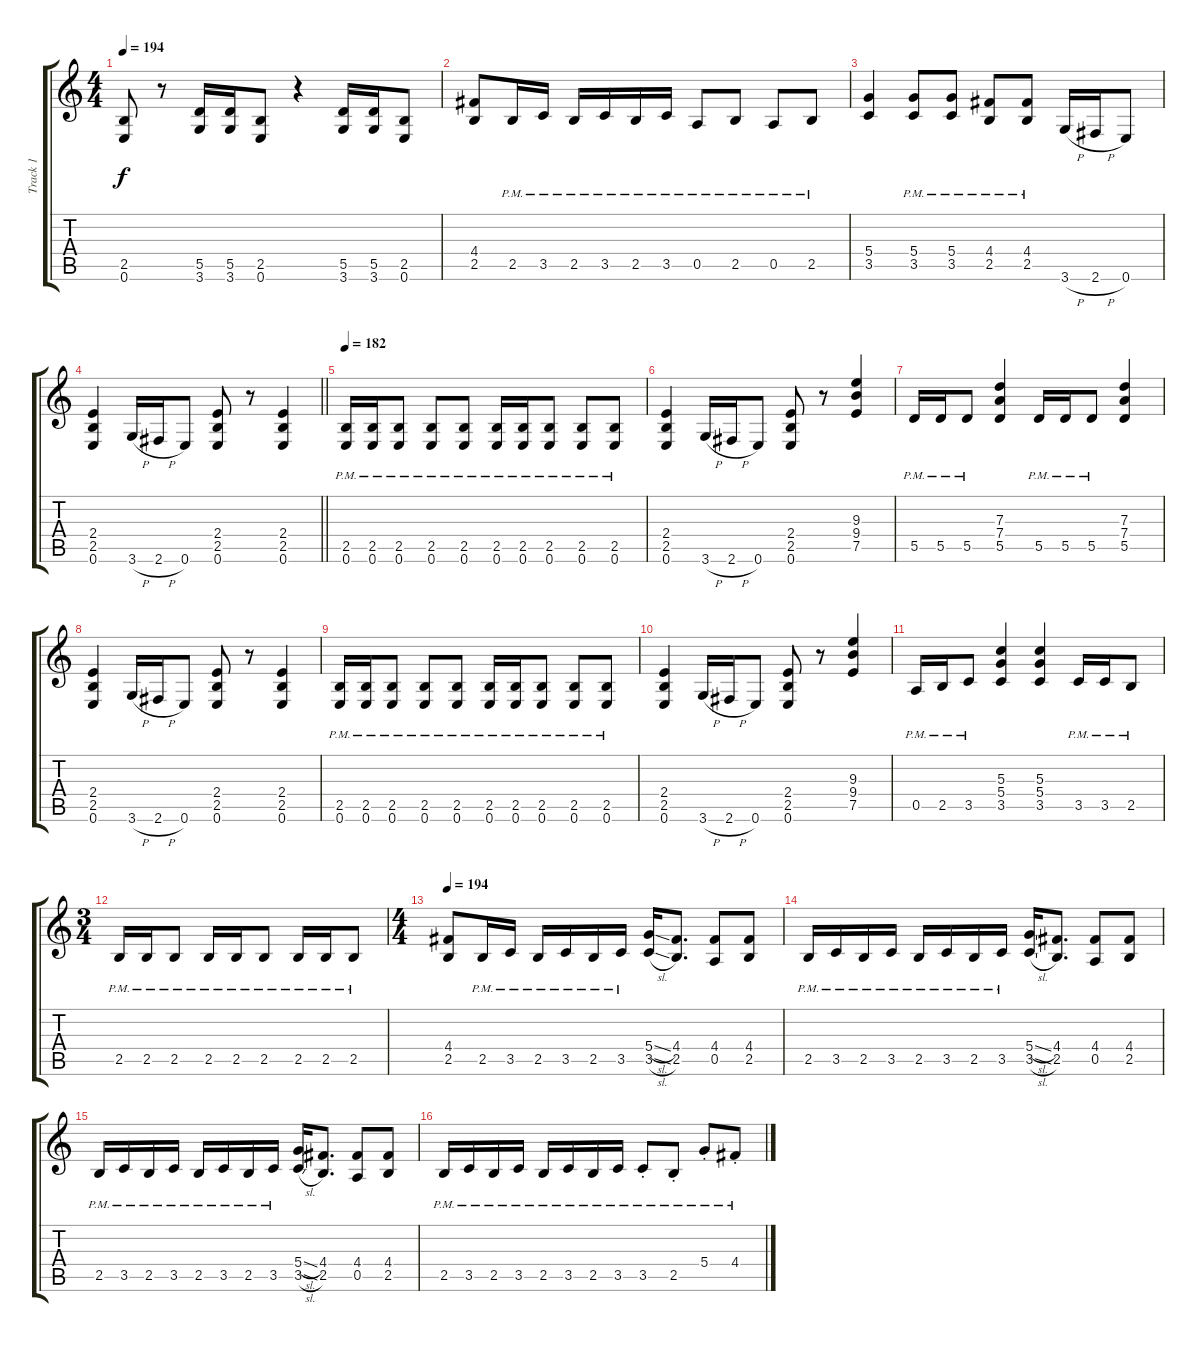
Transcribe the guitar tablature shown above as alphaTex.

\track ("Track 1" "Track 1") {instrument distortionguitar}
\staff {score tabs}
\tuning (E4 B3 G3 D3 A2 E2) {hide}
\ts (4 4)
\tempo 194
\clef g2
\ks c
(2.5 0.6).8{dy f} r.8 (5.5 3.6).16 (5.5 3.6).16 (2.5 0.6).8 r.4 (5.5 3.6).16 (5.5 3.6).16 (2.5 0.6).8 |
(4.4 2.5).8 2.5{pm}.16 3.5{pm}.16 2.5{pm}.16 3.5{pm}.16 2.5{pm}.16 3.5{pm}.16 0.5{pm}.8 2.5{pm}.8 0.5{pm}.8 2.5{pm}.8 |
(5.4 3.5).4 (5.4{pm} 3.5{pm}).8 (5.4{pm} 3.5{pm}).8 (4.4{pm} 2.5{pm}).8 (4.4{pm} 2.5{pm}).8 3.6{h}.16 2.6{h}.16 0.6.8 |
\barLineRight lightlight
(2.4 2.5 0.6).4 3.6{h}.16 2.6{h}.16 0.6.8 (2.4 2.5 0.6).8 r.8 (2.4 2.5 0.6).4 |
\tempo 182
(2.5{pm} 0.6{pm}).16 (2.5{pm} 0.6{pm}).16 (2.5{pm} 0.6{pm}).8 (2.5{pm} 0.6{pm}).8 (2.5{pm} 0.6{pm}).8 (2.5{pm} 0.6{pm}).16 (2.5{pm} 0.6{pm}).16 (2.5{pm} 0.6{pm}).8 (2.5{pm} 0.6{pm}).8 (2.5{pm} 0.6{pm}).8 |
(2.4 2.5 0.6).4 3.6{h}.16 2.6{h}.16 0.6.8 (2.4 2.5 0.6).8 r.8 (9.3 9.4 7.5).4 |
5.5{pm}.16 5.5{pm}.16 5.5{pm}.8 (7.3 7.4 5.5).4 5.5{pm}.16 5.5{pm}.16 5.5{pm}.8 (7.3 7.4 5.5).4 |
(2.4 2.5 0.6).4 3.6{h}.16 2.6{h}.16 0.6.8 (2.4 2.5 0.6).8 r.8 (2.4 2.5 0.6).4 |
(2.5{pm} 0.6{pm}).16 (2.5{pm} 0.6{pm}).16 (2.5{pm} 0.6{pm}).8 (2.5{pm} 0.6{pm}).8 (2.5{pm} 0.6{pm}).8 (2.5{pm} 0.6{pm}).16 (2.5{pm} 0.6{pm}).16 (2.5{pm} 0.6{pm}).8 (2.5{pm} 0.6{pm}).8 (2.5{pm} 0.6{pm}).8 |
(2.4 2.5 0.6).4 3.6{h}.16 2.6{h}.16 0.6.8 (2.4 2.5 0.6).8 r.8 (9.3 9.4 7.5).4 |
0.5{pm}.16 2.5{pm}.16 3.5{pm}.8 (5.3 5.4 3.5).4 (5.3 5.4 3.5).4 3.5{pm}.16 3.5{pm}.16 2.5{pm}.8 |
\ts (3 4)
2.5{pm}.16 2.5{pm}.16 2.5{pm}.8 2.5{pm}.16 2.5{pm}.16 2.5{pm}.8 2.5{pm}.16 2.5{pm}.16 2.5{pm}.8 |
\ts (4 4)
\tempo 194
(4.4 2.5).8 2.5{pm}.16 3.5{pm}.16 2.5{pm}.16 3.5{pm}.16 2.5{pm}.16 3.5{pm}.16 (5.4{sl} 3.5{sl}).16 (4.4 2.5).8{d} (4.4 0.5).8 (4.4 2.5).8 |
2.5{pm}.16 3.5{pm}.16 2.5{pm}.16 3.5{pm}.16 2.5{pm}.16 3.5{pm}.16 2.5{pm}.16 3.5{pm}.16 (5.4{sl} 3.5{sl}).16 (4.4 2.5).8{d} (4.4 0.5).8 (4.4 2.5).8 |
2.5{pm}.16 3.5{pm}.16 2.5{pm}.16 3.5{pm}.16 2.5{pm}.16 3.5{pm}.16 2.5{pm}.16 3.5{pm}.16 (5.4{sl} 3.5{sl}).16 (4.4 2.5).8{d} (4.4 0.5).8 (4.4 2.5).8 |
2.5{pm}.16 3.5{pm}.16 2.5{pm}.16 3.5{pm}.16 2.5{pm}.16 3.5{pm}.16 2.5{pm}.16 3.5{pm}.16 3.5{pm st}.8 2.5{pm st}.8 5.4{pm st}.8 4.4{pm st}.8
